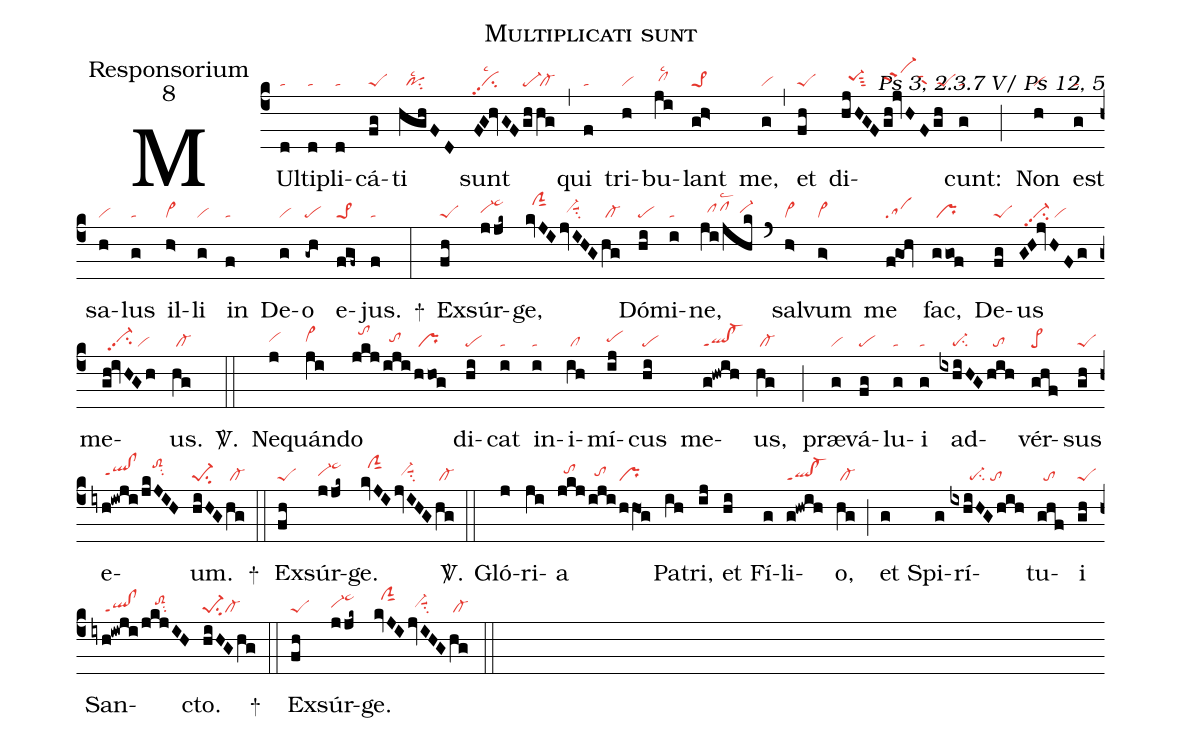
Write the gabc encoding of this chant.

name:Multiplicati sunt;
office-part:Responsorium;
mode:8;
commentary:Ps 3, 2.3.7 V/ Ps 12, 5;
nabc-lines:1;
%%
(c4)
MUl(d|ta)ti(d|ta)pli(d|ta)cá(fg|peS)ti(hghFD|//posu2lsc2) sunt(FG!hvGF|vipp2su2lsc2|gh|pe-|hg|/cl-) (,)
qui(f|ta) tri(h|vi)bu(ji|/clhhlsc2)lant(gh>|pe>1) me,(g|vi) (,)
et(fh|peS) di(hjHGF|//pe-1hhsut3|gh!jvHF|vi-hhppt2sut1suw1|gh|/peS)cunt:(g|ta) (;)
Non(h|vi) est(g|ta) sa(h|vi)lus(g|ta) il(h>|vi>)li(g|vi) in(f|ta) De(g|vi)o(-gh|pe) e(fgf~|pe>1)jus.(f|ta) +(:)
Ex(fh|peS)súr(jjk~|vi-hhpe~hk)ge,(kvJI|//ciGhk|jvIHG|//vi-hhsuu1su2|hg|/cl-) Dó(hi|pe)mi(i|ta)ne,(ji/jhk|//pfhhlsc2/vi-hh) (`)
sal(h>|vi>)vum(g>|vi>) me(fgOh|sa) fac,(ggof|/pr) De(fg|peS)us(GH!jvHFg|//vi-pp2su2/vi) me(gh!ivHGh|//vi-hhpp2su2/vi)us.(hg|/cl-) <sp>V/</sp>.(::)
Ne(j|vihh)quán(ji|cl~hh)do(jkj|//tohk|/iji|//tohh|/hhog|/pr) di(hi|pe)cat(i|ta) in(i|ta)i(ih|/cl)mí(ij|pehh)cus(hi|pe) me(g!hwih|ql!cl-ppt1)us,(hg|/cl-) (;)
præ(g|vi)vá(fg|pe)lu(g|ta)i(g|ta) ad(ixhiHG|////pe-su2|/hih|//to)vér(ghf|pe>)sus(gh|peS) e(iyh!iwji|////qlhh!clhhppt1|/jkJIH|///toS2hksu2)um.(hiHG|pe-1su2|hg|/cl-) +(::)
Ex(fh|peS)súr(jjk~|vi-hhpe~hk)ge.(kvJI|//ciGhk|jvIHG|//vi-hhsuu1su2|hg|/cl-) <sp>V/</sp>.(::)
Gló(j)ri(ji)a(jkj|//tohi|/iji|//tohh|/hhO1g|pr) Pa(ih)tri,(ij) et(hi) Fí(g)li(g!hwih|ql!cl-ppt1)o,(hg|/cl-) (;)
et(g) Spi(g)rí(ixhiHGhih|//////pe-su2/to)tu(ghf|//to)i(gh|peS) San(iyh!iwji|////ql!clppt1|/jkjIH|////toS2hisu2)cto.(hiHGhg|pe-1su2cl-) +(::)
Ex(fh|peS)súr(jjk~|vi-hhpe~hk)ge.(kvJI|//ciGhk|jvIHG|//vi-hhsuu1su2|hg|/cl-) (::)
